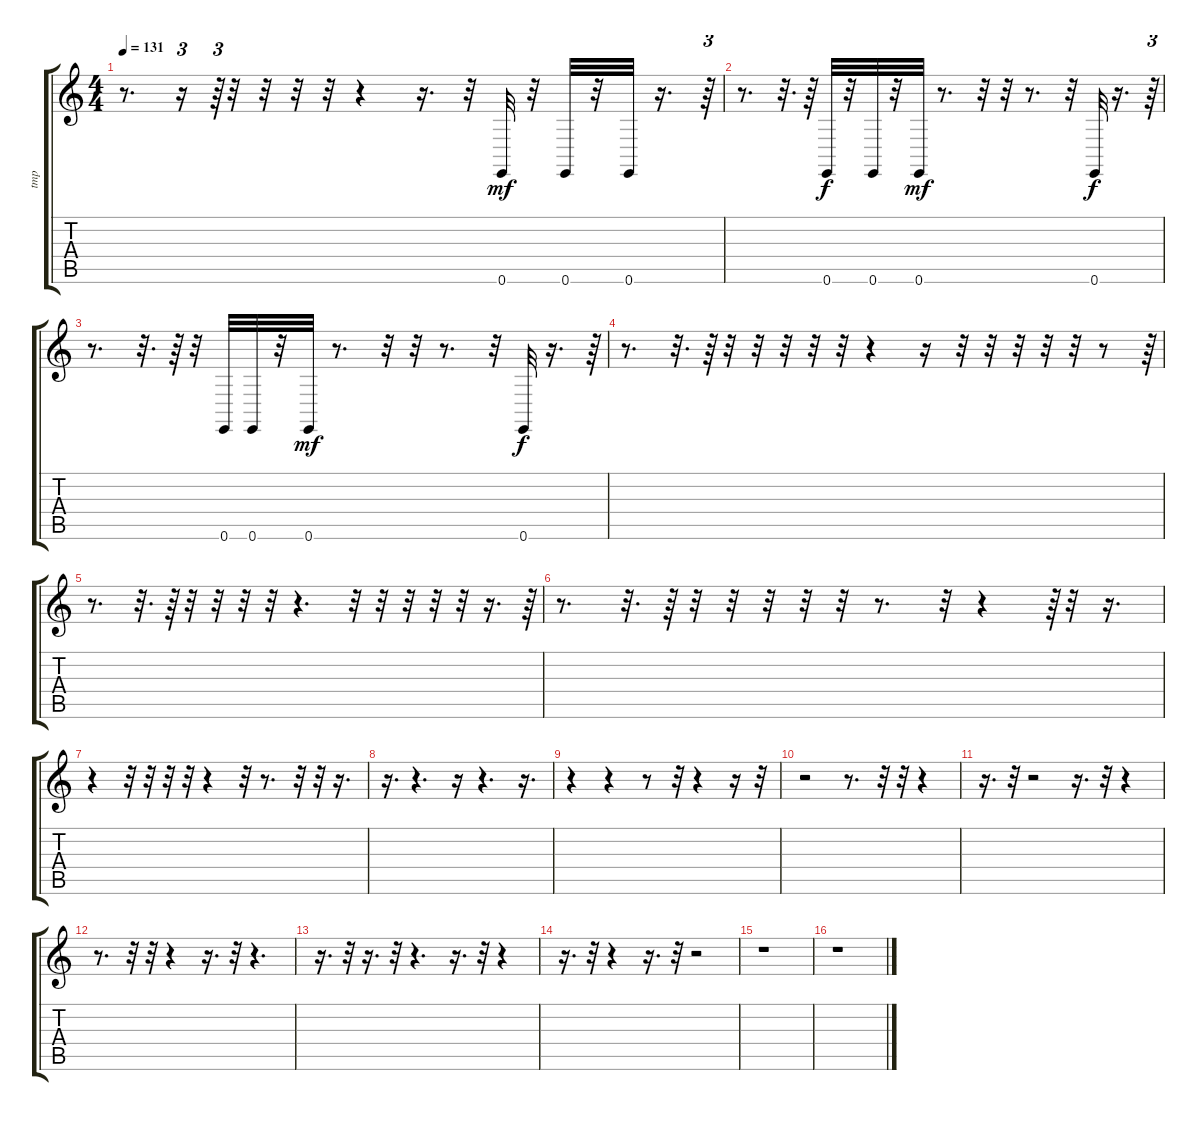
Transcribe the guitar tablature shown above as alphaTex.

\track ("tmp" "tmp") {instrument timpani}
\staff {score tabs}
\tuning (E4 B3 G3 D3 A2 E2) {hide}
\ts (4 4)
\tempo 131
\clef g2
\ks c
r.8{d dy f} r.16{tu (3 2)} r.64{tu (3 2)} r.32 r.32 r.32 r.32 r.4 r.16{d} r.32 0.6.32{dy mf} r.32 0.6.32 r.32 0.6.32 r.16{d} r.64{tu (3 2)} |
r.8{d} r.32{d} r.64 0.6.32{dy f} r.32 0.6.32 r.32 0.6.32{dy mf} r.8{d} r.32 r.32 r.8{d} r.32 0.6.32{dy f} r.16{d} r.64{tu (3 2)} |
r.8{d} r.32{d} r.64 r.32 0.6.32 0.6.32 r.32 0.6.32{dy mf} r.8{d} r.32 r.32 r.8{d} r.32 0.6.32{dy f} r.16{d} r.64{tu (3 2)} |
r.8{d} r.32{d} r.64 r.32 r.32 r.32 r.32 r.32 r.4 r.16 r.32 r.32 r.32 r.32 r.32 r.8 r.64{tu (3 2)} |
r.8{d} r.32{d} r.64 r.32 r.32 r.32 r.32 r.4{d} r.32 r.32 r.32 r.32 r.32 r.16{d} r.64{tu (3 2)} |
r.8{d} r.32{d} r.64 r.32 r.32 r.32 r.32 r.32 r.8{d} r.32 r.4 r.64{tu (3 2)} r.32 r.16{d} |
r.4 r.32 r.32 r.32 r.32 r.4 r.32 r.8{d} r.32 r.32 r.16{d} |
r.16{d} r.4{d} r.16 r.4{d} r.16{d} |
r.4 r.4 r.8 r.32 r.4 r.16 r.32 |
r.2 r.8{d} r.32 r.32 r.4 |
r.16{d} r.32 r.2 r.16{d} r.32 r.4 |
r.8{d} r.32 r.32 r.4 r.16{d} r.32 r.4{d} |
r.16{d} r.32 r.16{d} r.32 r.4{d} r.16{d} r.32 r.4 |
r.16{d} r.32 r.4 r.16{d} r.32 r.2 |
r.1 |
r.1
